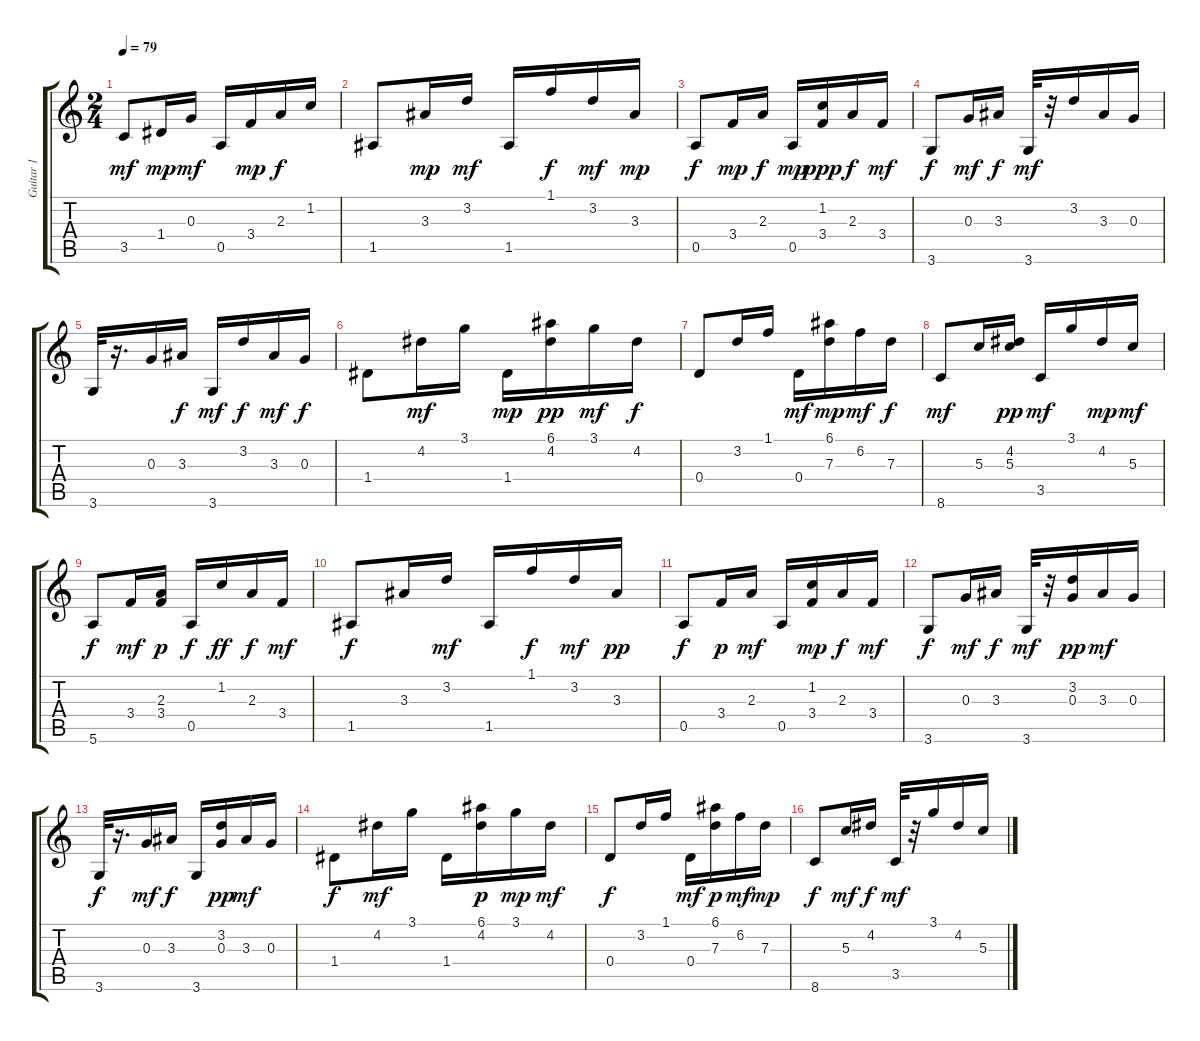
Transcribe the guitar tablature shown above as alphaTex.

\track ("Guitar 1" "Guitar 1") {instrument acousticguitarsteel}
\staff {score tabs}
\tuning (E4 B3 G3 D3 A2 E2) {hide}
\ts (2 4)
\tempo 79
\clef g2
\ks c
3.5.8{dy mf} 1.4.16{dy mp} 0.3.16{dy mf} 0.5.16 3.4.16{dy mp} 2.3.16{dy f} 1.2.16 |
1.5.8 3.3.16{dy mp} 3.2.16{dy mf} 1.5.16 1.1.16{dy f} 3.2.16{dy mf} 3.3.16{dy mp} |
0.5.8{dy f} 3.4.16{dy mp} 2.3.16{dy f} 0.5.16{dy mp} (1.2 3.4).16{dy ppp} 2.3.16{dy f} 3.4.16{dy mf} |
3.6.8{dy f} 0.3.16{dy mf} 3.3.16{dy f} 3.6.32{dy mf} r.32 3.2.16 3.3.16 0.3.16 |
3.6.32 r.16{d} 0.3.16 3.3.16{dy f} 3.6.16{dy mf} 3.2.16{dy f} 3.3.16{dy mf} 0.3.16{dy f} |
1.4.8 4.2.16{dy mf} 3.1.16 1.4.16{dy mp} (6.1 4.2).16{dy pp} 3.1.16{dy mf} 4.2.16{dy f} |
0.4.8 3.2.16 1.1.16 0.4.16{dy mf} (6.1 7.3).16{dy mp} 6.2.16{dy mf} 7.3.16{dy f} |
8.6.8{dy mf} 5.3.16 (4.2 5.3).16{dy pp} 3.5.16{dy mf} 3.1.16 4.2.16{dy mp} 5.3.16{dy mf} |
5.6.8{dy f} 3.4.16{dy mf} (2.3 3.4).16{dy p} 0.5.16{dy f} 1.2.16{dy ff} 2.3.16{dy f} 3.4.16{dy mf} |
1.5.8{dy f} 3.3.16 3.2.16{dy mf} 1.5.16 1.1.16{dy f} 3.2.16{dy mf} 3.3.16{dy pp} |
0.5.8{dy f} 3.4.16{dy p} 2.3.16{dy mf} 0.5.16 (1.2 3.4).16{dy mp} 2.3.16{dy f} 3.4.16{dy mf} |
3.6.8{dy f} 0.3.16{dy mf} 3.3.16{dy f} 3.6.32{dy mf} r.32 (3.2 0.3).16{dy pp} 3.3.16{dy mf} 0.3.16 |
3.6.32{dy f} r.16{d} 0.3.16{dy mf} 3.3.16{dy f} 3.6.16 (3.2 0.3).16{dy pp} 3.3.16{dy mf} 0.3.16 |
1.4.8{dy f} 4.2.16{dy mf} 3.1.16 1.4.16 (6.1 4.2).16{dy p} 3.1.16{dy mp} 4.2.16{dy mf} |
0.4.8{dy f} 3.2.16 1.1.16 0.4.16{dy mf} (6.1 7.3).16{dy p} 6.2.16{dy mf} 7.3.16{dy mp} |
8.6.8{dy f} 5.3.16{dy mf} 4.2.16{dy f} 3.5.32{dy mf} r.32 3.1.16 4.2.16 5.3.16
